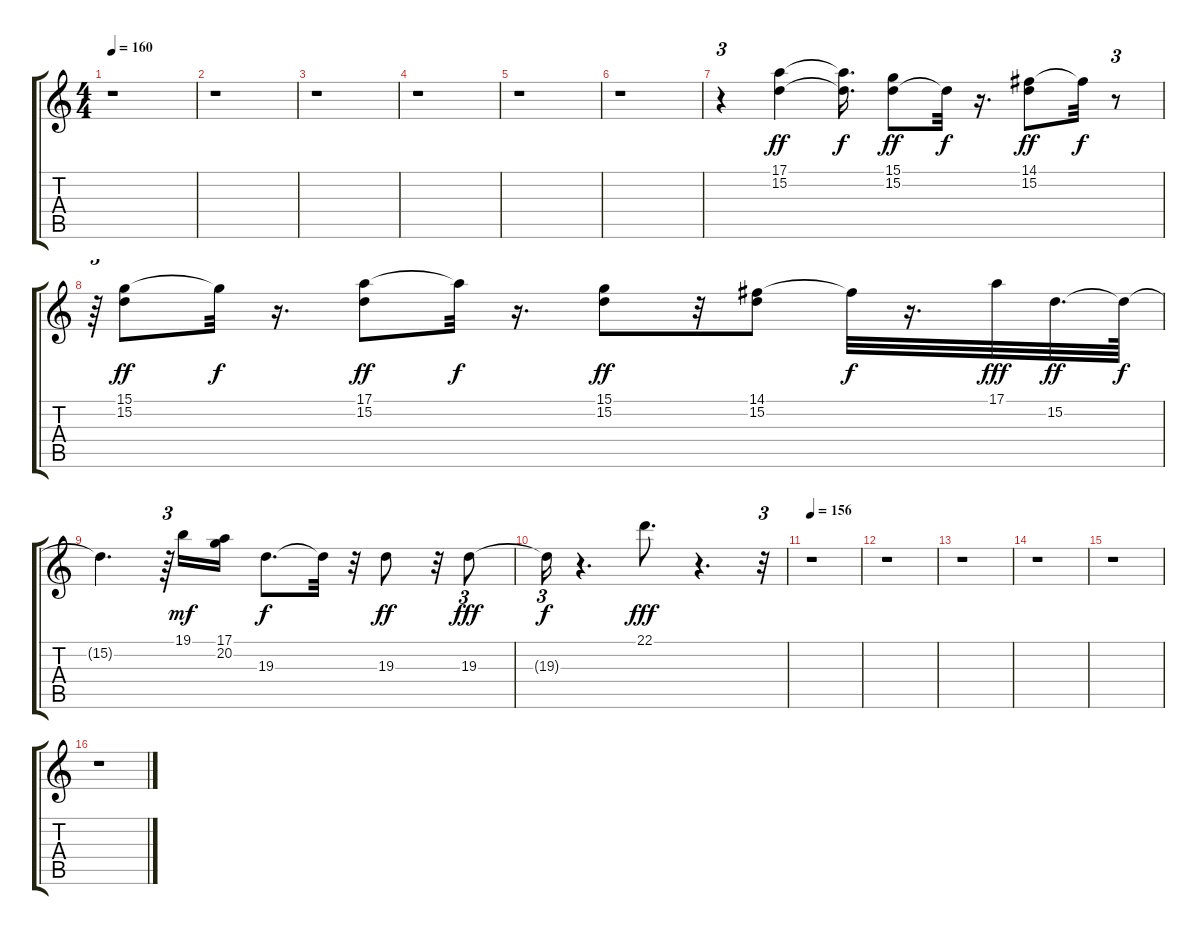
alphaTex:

\track "" {instrument brasssection}
\staff {score tabs}
\tuning (E4 B3 G3 D3 A2 E2) {hide}
\ts (4 4)
\tempo 160
\clef g2
\ks c
r.1{dy f} |
r.1 |
r.1 |
r.1 |
r.1 |
r.1 |
r.4{tu (3 2)} (17.1 15.2).4{dy ff} (17.1{t} 15.2{t}).16{d dy f} (15.1 15.2).8{dy ff} 15.2{t}.32{dy f} r.16{d} (14.1 15.2).8{dy ff} 14.1{t}.32{dy f} r.8{tu (3 2)} |
r.64{tu (3 2)} (15.1 15.2).8{dy ff} 15.1{t}.32{dy f} r.16{d} (17.1 15.2).8{dy ff} 17.1{t}.32{dy f} r.16{d} (15.1 15.2).8{dy ff} r.32 (14.1 15.2).8 14.1{t}.32{dy f} r.16{d} 17.1.32{dy fff} 15.2.32{d dy ff} 15.2{t}.64{dy f} |
15.2{t}.4{d} r.64{tu (3 2)} 19.1.16{dy mf} (17.1 20.2).16 19.3.8{d dy f} 19.3{t}.32 r.32 19.3.8{dy ff} r.32 19.3.8{tu (3 2) dy fff} |
19.3{t}.16{tu (3 2) dy f} r.4{d} 22.1.8{d dy fff} r.4{d} r.32{tu (3 2)} |
\tempo 156
r.1 |
r.1 |
r.1 |
r.1 |
r.1 |
r.1
